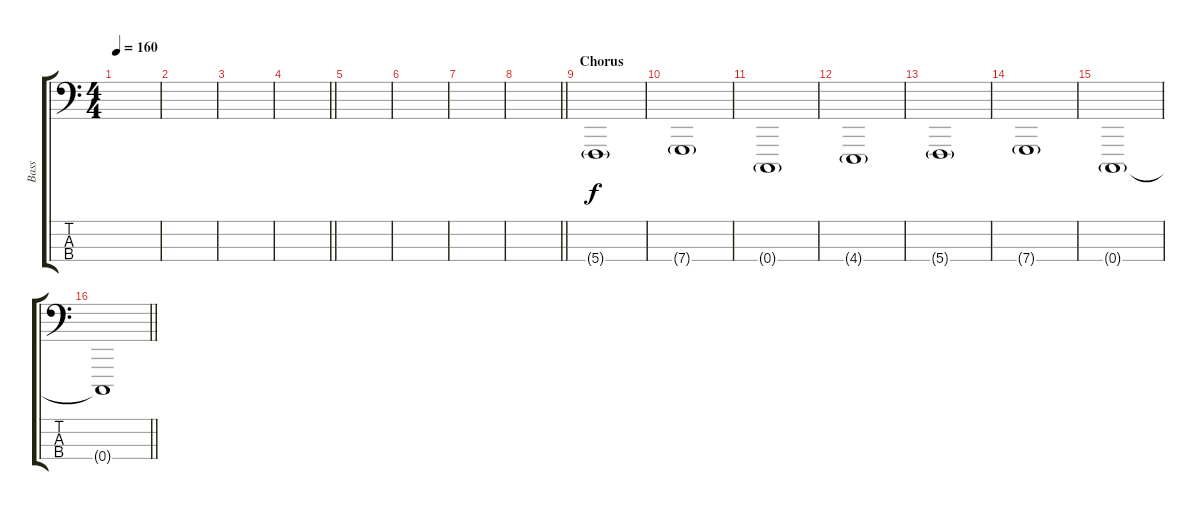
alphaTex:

\track ("Bass" "Bass") {instrument stringensemble2}
\staff {score tabs}
\tuning (F2 C2 G1 C1) {hide}
\ts (4 4)
\tempo 160
\clef f4
\ks c
|
|
|
\barLineRight lightlight
|
|
|
|
\barLineRight lightlight
|
\section ("" "Chorus")
5.4{g}.1 |
7.4{g}.1 |
0.4{g}.1 |
4.4{g}.1 |
5.4{g}.1 |
7.4{g}.1 |
0.4{g}.1 |
\barLineRight lightlight
0.4{t}.1
